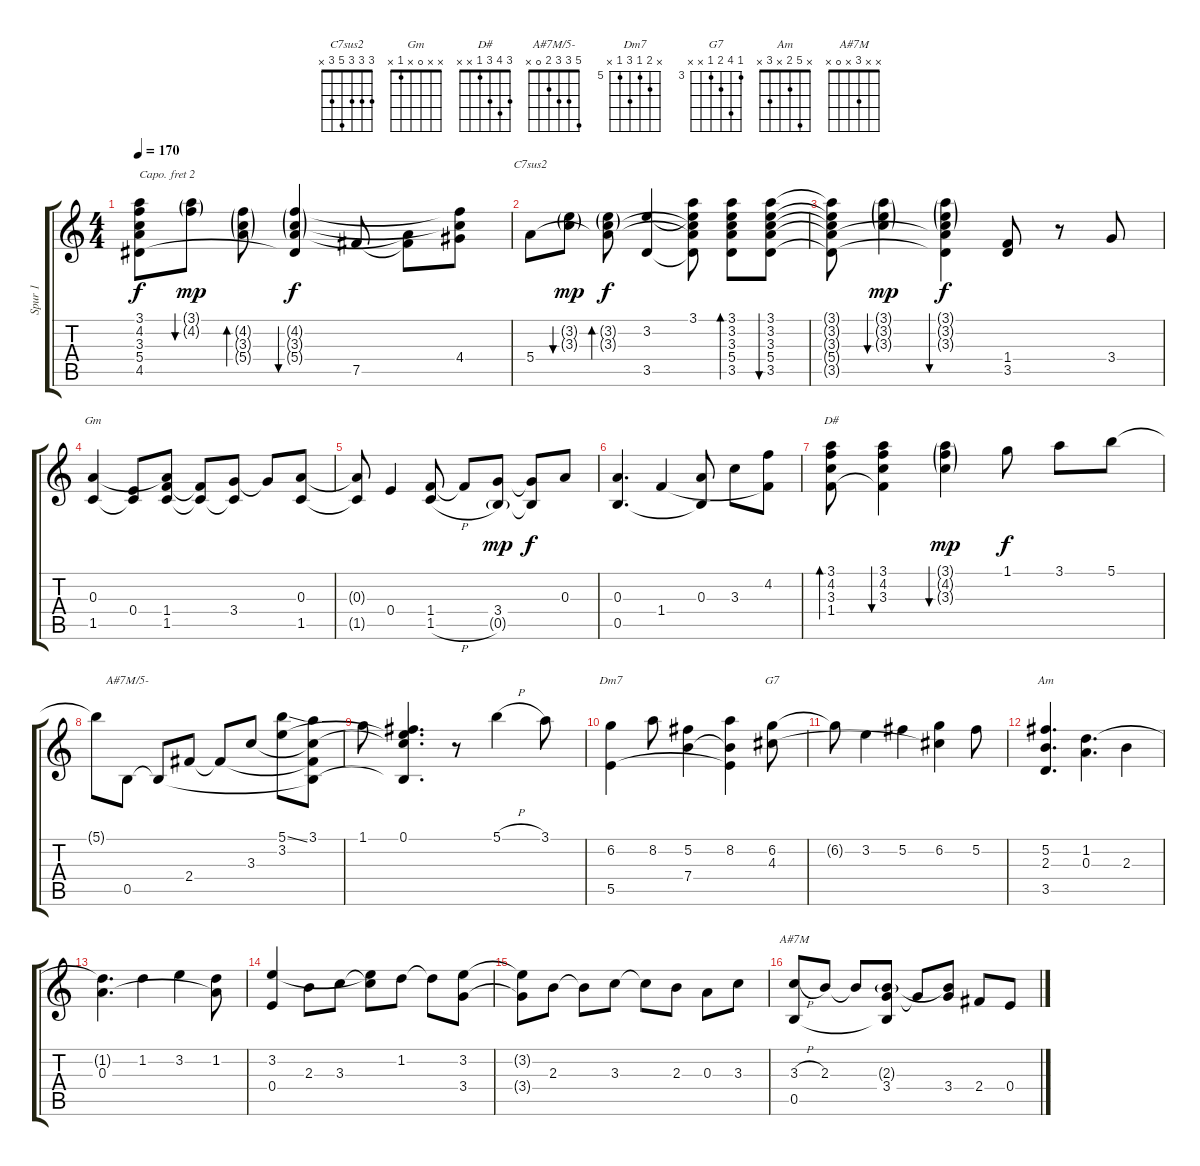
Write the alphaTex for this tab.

\track ("Spur 1" "Spur 1") {instrument acousticguitarnylon}
\staff {score tabs}
\capo 2
\tuning (E4 B3 G3 D3 A2 E2) {hide}
\chord ("C7sus2" 3 3 3 5 3 x)
\chord ("Gm" x x 0 x 1 x)
\chord ("D#" 3 4 3 1 x x)
\chord ("A#7M/5-" 5 3 3 2 0 x)
\chord ("Dm7" x 6 5 7 5 x) {firstfret 5}
\chord ("G7" 3 6 4 3 x x) {firstfret 3}
\chord ("Am" x 5 2 x 3 x)
\chord ("A#7M" x x 3 x 0 x)
\ts (4 4)
\tempo 170
\clef g2
\ks c
(3.1{t} 4.2{t} 3.3{t} 5.4{t} 4.5{t}).8{dy f} (3.1{g} 4.2{g}).8{bu 30 dy mp} (4.2{g} 3.3{g} 5.4{g}).8{bd 30} (4.2{g} 3.3{g} 5.4{g} 4.5{t}).4{bu 30 dy f} 7.5.8 (5.4{t} 7.5{t}).8 (4.2{t} 3.3{t} 4.4).8 |
5.4.8{ch "C7sus2"} (3.2{g} 3.3{g}).8{bu 30 dy mp} (3.2{g} 3.3{g} 5.4{t}).8{bd 30 dy f} (3.2 3.5).4 (3.1 3.2{t} 3.3{t} 5.4{t} 3.5{t}).8 (3.1 3.2 3.3 5.4 3.5).8{bd 30} (3.1 3.2 3.3 5.4 3.5).8{bu 30} |
(3.1{t} 3.2{t} 3.3{t} 5.4{t} 3.5{t}).8 (3.1{g} 3.2{g} 3.3{g}).4{bu 30 dy mp} (3.1{g} 3.2{g} 3.3{g} 5.4{t} 3.5{t}).4{bu 30 dy f} (1.4 3.5).8 r.8 3.4.8 |
(0.3 1.5).4{ch "Gm"} (0.4 1.5{t}).8 (0.3{t} 1.4 1.5).8 (1.4{t} 1.5{t}).8 (3.4 1.5{t}).8 3.4{t}.8 (0.3 1.5).8 |
(0.3{t} 1.5{t}).8 0.4.4 (1.4 1.5{h}).8 1.4{t}.8 (3.4 0.5{g}).8{dy mp} (3.4{t} 0.5{t}).8{dy f} 0.3.8 |
(0.3 0.5).4{d} 1.4.4 (0.3 0.5{t}).8 3.3.8 (4.2 1.4{t}).8 |
(3.1 4.2 3.3 1.4).8{bd 30 ch "D#"} (3.1 4.2 3.3 1.4{t}).4{bu 30} (3.1{g} 4.2{g} 3.3{g}).4{bu 30 dy mp} 1.1.8{dy f} 3.1.8 5.1.8 |
5.1{t}.8 0.5.8{ch "A#7M/5-"} 0.5{t}.8 2.4.8 2.4{t}.8 3.3.8 (5.1{ss} 3.2).8 (3.1 3.3{t} 2.4{t} 0.5{t}).8 |
1.1.8 (0.1 3.2{t} 3.3{t} 0.5{t}).4{d} r.8 5.1{h}.4 3.1.8 |
(6.2 5.5).4{ch "Dm7"} 8.2.8 (5.2 7.4).4 (8.2 7.4{t} 5.5{t}).4 (6.2 4.3).8{ch "G7"} |
6.2{t}.8 3.2.4 5.2.4 (6.2 4.3{t}).4 5.2.8 |
(5.2 2.3 3.5).4{d ch "Am"} (1.2 0.3).4{d} 2.3.4 |
(1.2{t} 0.3).4{d} 1.2.4 3.2.4 (1.2 0.3{t}).8 |
(3.2 0.4).4 2.3.8 3.3.8 (3.2{t} 3.3{t}).8 1.2.8 1.2{t}.8 (3.2 3.4).8 |
(3.2{t} 3.4{t}).8 2.3.8 2.3{t}.8 3.3.8 3.3{t}.8 2.3.8 0.3.8 3.3.8 |
(3.3{h} 0.5).8{ch "A#7M"} 2.3.8 2.3{t}.8 (2.3{g} 3.4 0.5{t}).8 3.4{t}.8 (2.3{t} 3.4).8 2.4.8 0.4.8
